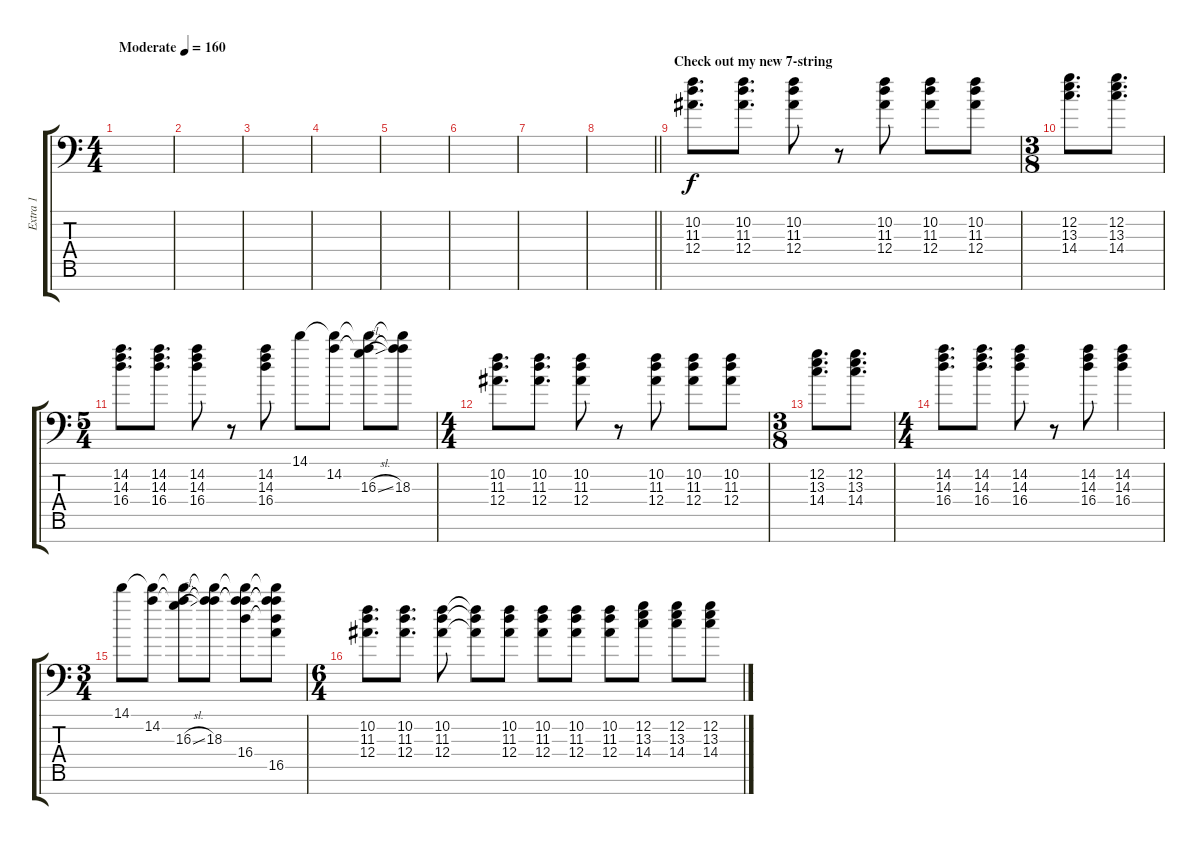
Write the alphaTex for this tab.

\track ("Extra 1" "Extra 1") {instrument distortionguitar}
\staff {score tabs}
\tuning (C4 G3 Eb3 Bb2 F2 C2 G1) {hide}
\ts (4 4)
\section ("" "")
\tempo (160 "Moderate")
\clef f4
\ks c
|
|
|
|
|
|
|
\barLineRight lightlight
|
\section ("" "Check out my new 7-string")
(10.2 11.3 12.4).8{d} (10.2 11.3 12.4).8{d} (10.2 11.3 12.4).8 r.8 (10.2 11.3 12.4).8 (10.2 11.3 12.4).8 (10.2 11.3 12.4).8 |
\ts (3 8)
(12.2 13.3 14.4).8{d} (12.2 13.3 14.4).8{d} |
\ts (5 4)
(14.2 14.3 16.4).8{d} (14.2 14.3 16.4).8{d} (14.2 14.3 16.4).8 r.8 (14.2 14.3 16.4).8 14.1.8 (14.1{t} 14.2).8 (14.1{t} 14.2{t} 16.3{sl}).8 (14.1{t} 14.2{t} 18.3).8 |
\ts (4 4)
(10.2 11.3 12.4).8{d} (10.2 11.3 12.4).8{d} (10.2 11.3 12.4).8 r.8 (10.2 11.3 12.4).8 (10.2 11.3 12.4).8 (10.2 11.3 12.4).8 |
\ts (3 8)
(12.2 13.3 14.4).8{d} (12.2 13.3 14.4).8{d} |
\ts (4 4)
(14.2 14.3 16.4).8{d} (14.2 14.3 16.4).8{d} (14.2 14.3 16.4).8 r.8 (14.2 14.3 16.4).8 (14.2 14.3 16.4).4 |
\ts (3 4)
14.1.8 (14.1{t} 14.2).8 (14.1{t} 14.2{t} 16.3{sl}).8 (14.1{t} 14.2{t} 18.3).8 (14.1{t} 14.2{t} 18.3{t} 16.4).8 (14.1{t} 14.2{t} 18.3{t} 16.4{t} 16.5).8 |
\ts (6 4)
(10.2 11.3 12.4).8{d} (10.2 11.3 12.4).8{d} (10.2 11.3 12.4).8 (10.2{t} 11.3{t} 12.4{t}).8 (10.2 11.3 12.4).8 (10.2 11.3 12.4).8 (10.2 11.3 12.4).8 (10.2 11.3 12.4).8 (12.2 13.3 14.4).8 (12.2 13.3 14.4).8 (12.2 13.3 14.4).8
